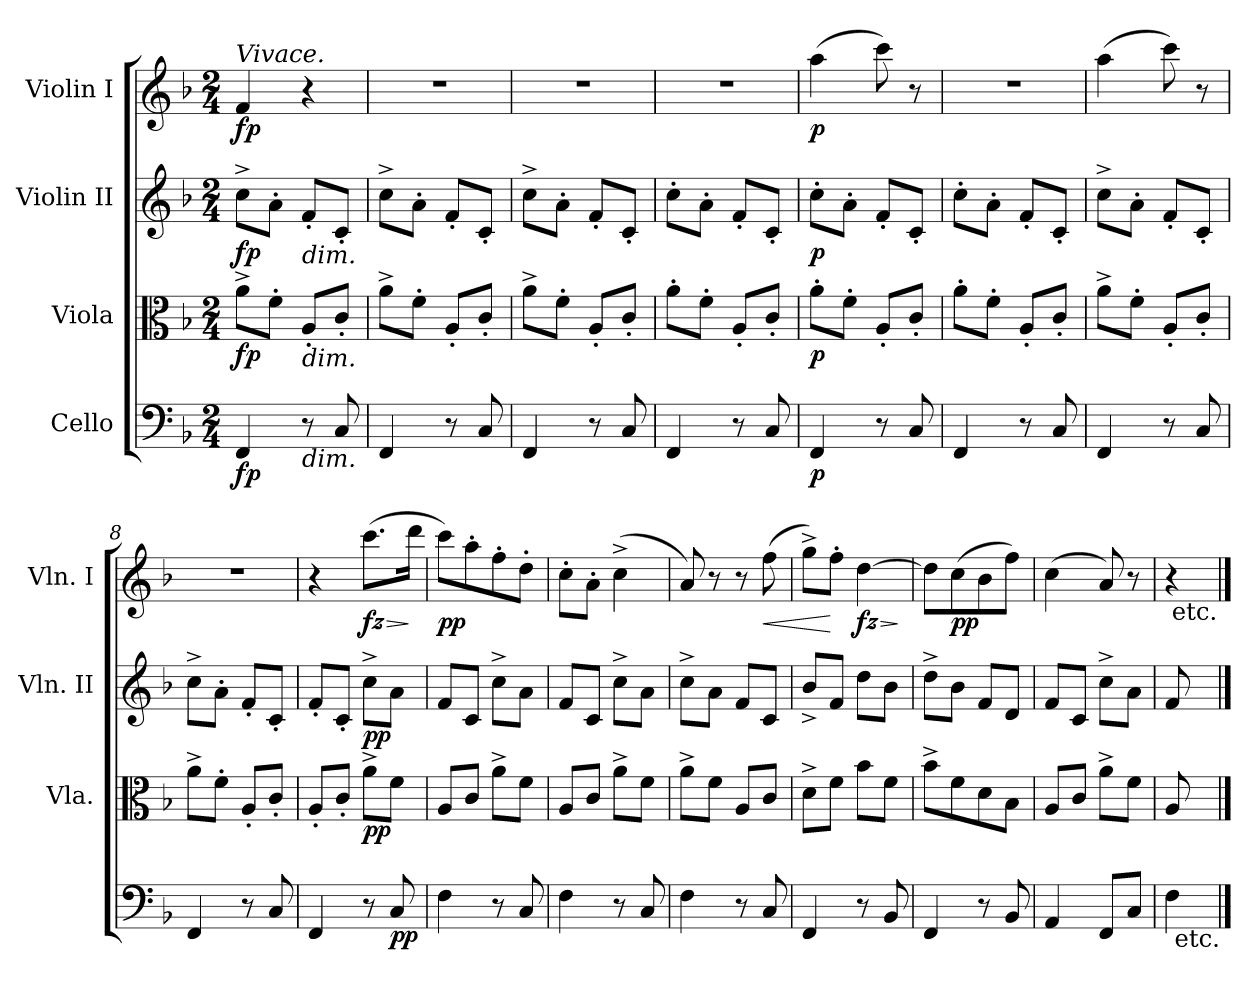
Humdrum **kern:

**kern	**dynam	**kern	**dynam	**kern	**dynam	**kern	**dynam
*part4	*part4	*part3	*part3	*part2	*part2	*part1	*part1
*staff4	*staff4	*staff3	*staff3	*staff2	*staff2	*staff1	*staff1
*I"Cello	*	*I"Viola	*	*I"Violin II	*	*I"Violin I	*
*	*	*I'Vla.	*	*I'Vln. II	*	*I'Vln. I	*
*clefF4	*	*clefC3	*	*clefG2	*	*clefG2	*
*k[b-]	*	*k[b-]	*	*k[b-]	*	*k[b-]	*
*F:	*	*F:	*	*F:	*	*F:	*
*M2/4	*	*M2/4	*	*M2/4	*	*M2/4	*
=1	=1	=1	=1	=1	=1	=1	=1
!	!	!	!	!	!	!LO:TX:a:i:t=Vivace.	!
!	!LO:DY:b	!	!LO:DY:b	!	!LO:DY:b	!	!LO:DY:b
4FF/	fp	8a^>\L	fp	8cc^>\L	fp	4f/	fp
.	.	8f'>\J	.	8a'>\J	.	.	.
!	!	!	!	!LO:TX:b:i:t=dim.	!	!	!
!	!	!LO:TX:b:i:t=dim.	!	!	!	!	!
!LO:TX:b:i:t=dim.	!	!	!	!	!	!	!
8r	.	8A'</L	.	8f'</L	.	4r	.
8C/	.	8c'</J	.	8c'</J	.	.	.
=2	=2	=2	=2	=2	=2	=2	=2
4FF/	.	8a^>\L	.	8cc^>\L	.	2r	.
.	.	8f'>\J	.	8a'>\J	.	.	.
8r	.	8A'</L	.	8f'</L	.	.	.
8C/	.	8c'</J	.	8c'</J	.	.	.
=3	=3	=3	=3	=3	=3	=3	=3
4FF/	.	8a^>\L	.	8cc^>\L	.	2r	.
.	.	8f'>\J	.	8a'>\J	.	.	.
8r	.	8A'</L	.	8f'</L	.	.	.
8C/	.	8c'</J	.	8c'</J	.	.	.
=4	=4	=4	=4	=4	=4	=4	=4
4FF/	.	8a'>\L	.	8cc'>\L	.	2r	.
.	.	8f'>\J	.	8a'>\J	.	.	.
8r	.	8A'</L	.	8f'</L	.	.	.
8C/	.	8c'</J	.	8c'</J	.	.	.
=5	=5	=5	=5	=5	=5	=5	=5
!	!LO:DY:b	!	!LO:DY:b	!	!LO:DY:b	!	!LO:DY:b
4FF/	p	8a'>\L	p	8cc'>\L	p	(>4aa\	p
.	.	8f'>\J	.	8a'>\J	.	.	.
8r	.	8A'</L	.	8f'</L	.	8ccc\)	.
8C/	.	8c'</J	.	8c'</J	.	8r	.
=6	=6	=6	=6	=6	=6	=6	=6
4FF/	.	8a'>\L	.	8cc'>\L	.	2r	.
.	.	8f'>\J	.	8a'>\J	.	.	.
8r	.	8A'</L	.	8f'</L	.	.	.
8C/	.	8c'</J	.	8c'</J	.	.	.
!!LO:LB:g=z
=7	=7	=7	=7	=7	=7	=7	=7
4FF/	.	8a^>\L	.	8cc^>\L	.	(>4aa\	.
.	.	8f'>\J	.	8a'>\J	.	.	.
8r	.	8A'</L	.	8f'</L	.	8ccc\)	.
8C/	.	8c'</J	.	8c'</J	.	8r	.
=8	=8	=8	=8	=8	=8	=8	=8
4FF/	.	8a^>\L	.	8cc^>\L	.	2r	.
.	.	8f'>\J	.	8a'>\J	.	.	.
8r	.	8A'</L	.	8f'</L	.	.	.
8C/	.	8c'</J	.	8c'</J	.	.	.
=9	=9	=9	=9	=9	=9	=9	=9
4FF/	.	8A'</L	.	8f'</L	.	4r	.
.	.	8c'</J	.	8c'</J	.	.	.
!	!	!	!LO:DY:b	!	!LO:DY:b	!	!LO:HP:b
!	!	!	!	!	!	!	!LO:DY:n=1:b
8r	.	8a^>\L	pp	8cc^>\L	pp	(>8.ccc\L	> fz
!	!LO:DY:b	!	!	!	!	!	!
8C/	pp	8f\J	.	8a\J	.	.	.
.	.	.	.	.	.	16ddd\Jk	]
=10	=10	=10	=10	=10	=10	=10	=10
!	!	!	!	!	!	!	!LO:DY:b
4F\	.	8A/L	.	8f/L	.	8ccc\L)	pp
.	.	8c/J	.	8c/J	.	8aa'>\	.
8r	.	8a^>\L	.	8cc^>\L	.	8ff'>\	.
8C/	.	8f\J	.	8a\J	.	8dd'>\J	.
=11	=11	=11	=11	=11	=11	=11	=11
4F\	.	8A/L	.	8f/L	.	8cc'>\L	.
.	.	8c/J	.	8c/J	.	8a'>\J	.
8r	.	8a^>\L	.	8cc^>\L	.	(>4cc^>\	.
8C/	.	8f\J	.	8a\J	.	.	.
!!LO:PB:g=z
=12	=12	=12	=12	=12	=12	=12	=12
4F\	.	8a^>\L	.	8cc^>\L	.	8a/)	.
.	.	8f\J	.	8a\J	.	8r	.
8r	.	8A/L	.	8f/L	.	8r	.
!	!	!	!	!	!	!	!LO:HP:b
8C/	.	8c/J	.	8c/J	.	(>8ff\	<
=13	=13	=13	=13	=13	=13	=13	=13
4FF/	.	8d^>\L	.	8b-^</L	.	8gg^>\L)	.
.	.	8f\J	.	8f/J	.	8ff'>\J	[
!	!	!	!	!	!	!	!LO:HP:b
!	!	!	!	!	!	!	!LO:DY:n=1:b
8r	.	8b-\L	.	8dd\L	.	[4dd\	> fz
8BB-/	.	8f\J	.	8b-\J	.	.	.
.	.	.	.	.	.	.	]
=14	=14	=14	=14	=14	=14	=14	=14
4FF/	.	8b-^>\L	.	8dd^>\L	.	8dd\L]	.
!	!	!	!	!	!	!	!LO:DY:b
.	.	8f\	.	8b-\J	.	(>8cc\	pp
8r	.	8d\	.	8f/L	.	8b-\	.
8BB-/	.	8B-\J	.	8d/J	.	8ff\J)	.
=15	=15	=15	=15	=15	=15	=15	=15
4AA/	.	8A/L	.	8f/L	.	(>4cc\	.
.	.	8c/J	.	8c/J	.	.	.
8FF/L	.	8a^>\L	.	8cc^>\L	.	8a/)	.
8C/J	.	8f\J	.	8a\J	.	8r	.
=16	=16	=16	=16	=16	=16	=16	=16
4F\	.	8A/	.	8f/	.	4r	.
.	.	8ryy	.	8ryy	.	.	.
!	!	!	!	!	!	!LO:TX:b:t=etc.	!
!LO:TX:b:t=etc.	!	!	!	!	!	!	!
==	==	==	==	==	==	==	==
*-	*-	*-	*-	*-	*-	*-	*-
